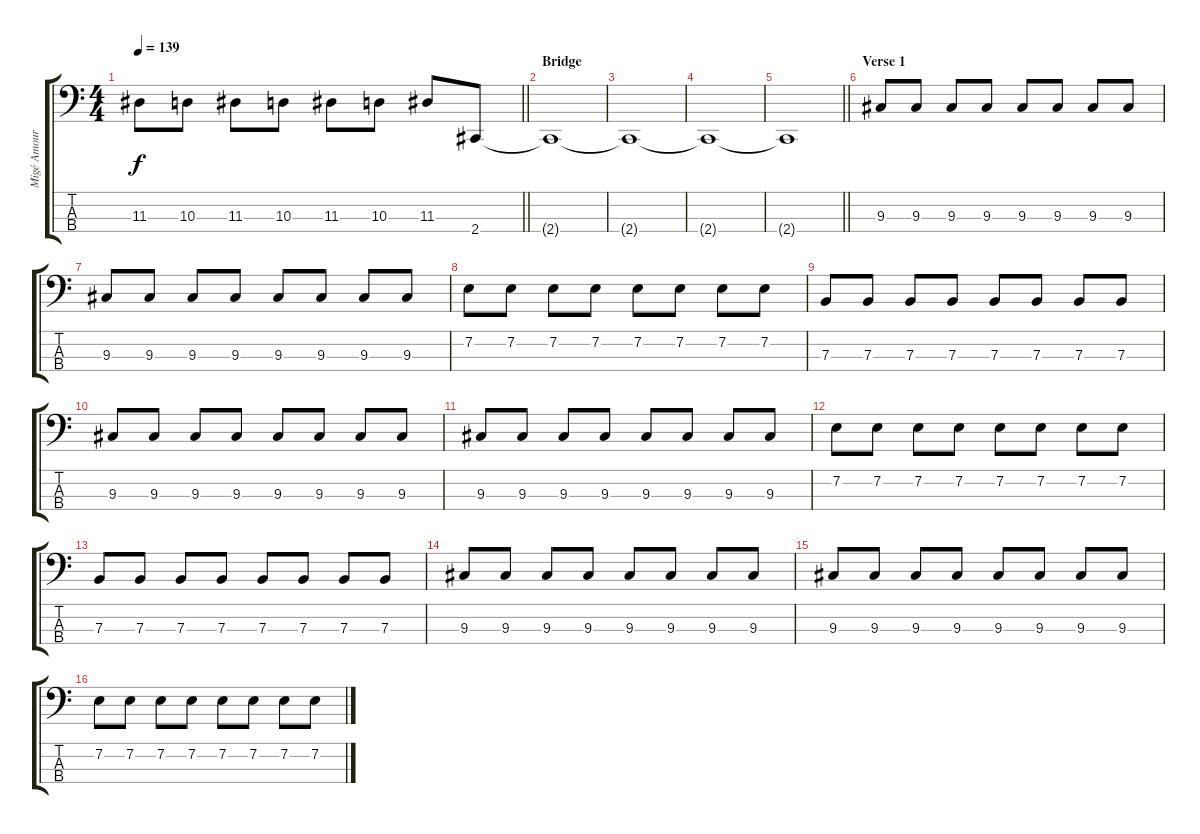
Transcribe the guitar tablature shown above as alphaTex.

\track ("Migé Amour (Bass)" "Migé Amour") {instrument electricbassfinger}
\staff {score tabs}
\tuning (D2 A1 E1 B0) {hide}
\ts (4 4)
\tempo 139
\clef f4
\barLineRight lightlight
\ks c
11.3.8{dy f} 10.3.8 11.3.8 10.3.8 11.3.8 10.3.8 11.3.8 2.4.8 |
\section ("" "Bridge")
2.4{t}.1 |
2.4{t}.1 |
2.4{t}.1 |
\barLineRight lightlight
2.4{t}.1 |
\section ("" "Verse 1")
9.3.8 9.3.8 9.3.8 9.3.8 9.3.8 9.3.8 9.3.8 9.3.8 |
9.3.8 9.3.8 9.3.8 9.3.8 9.3.8 9.3.8 9.3.8 9.3.8 |
7.2.8 7.2.8 7.2.8 7.2.8 7.2.8 7.2.8 7.2.8 7.2.8 |
7.3.8 7.3.8 7.3.8 7.3.8 7.3.8 7.3.8 7.3.8 7.3.8 |
9.3.8 9.3.8 9.3.8 9.3.8 9.3.8 9.3.8 9.3.8 9.3.8 |
9.3.8 9.3.8 9.3.8 9.3.8 9.3.8 9.3.8 9.3.8 9.3.8 |
7.2.8 7.2.8 7.2.8 7.2.8 7.2.8 7.2.8 7.2.8 7.2.8 |
7.3.8 7.3.8 7.3.8 7.3.8 7.3.8 7.3.8 7.3.8 7.3.8 |
9.3.8 9.3.8 9.3.8 9.3.8 9.3.8 9.3.8 9.3.8 9.3.8 |
9.3.8 9.3.8 9.3.8 9.3.8 9.3.8 9.3.8 9.3.8 9.3.8 |
7.2.8 7.2.8 7.2.8 7.2.8 7.2.8 7.2.8 7.2.8 7.2.8
